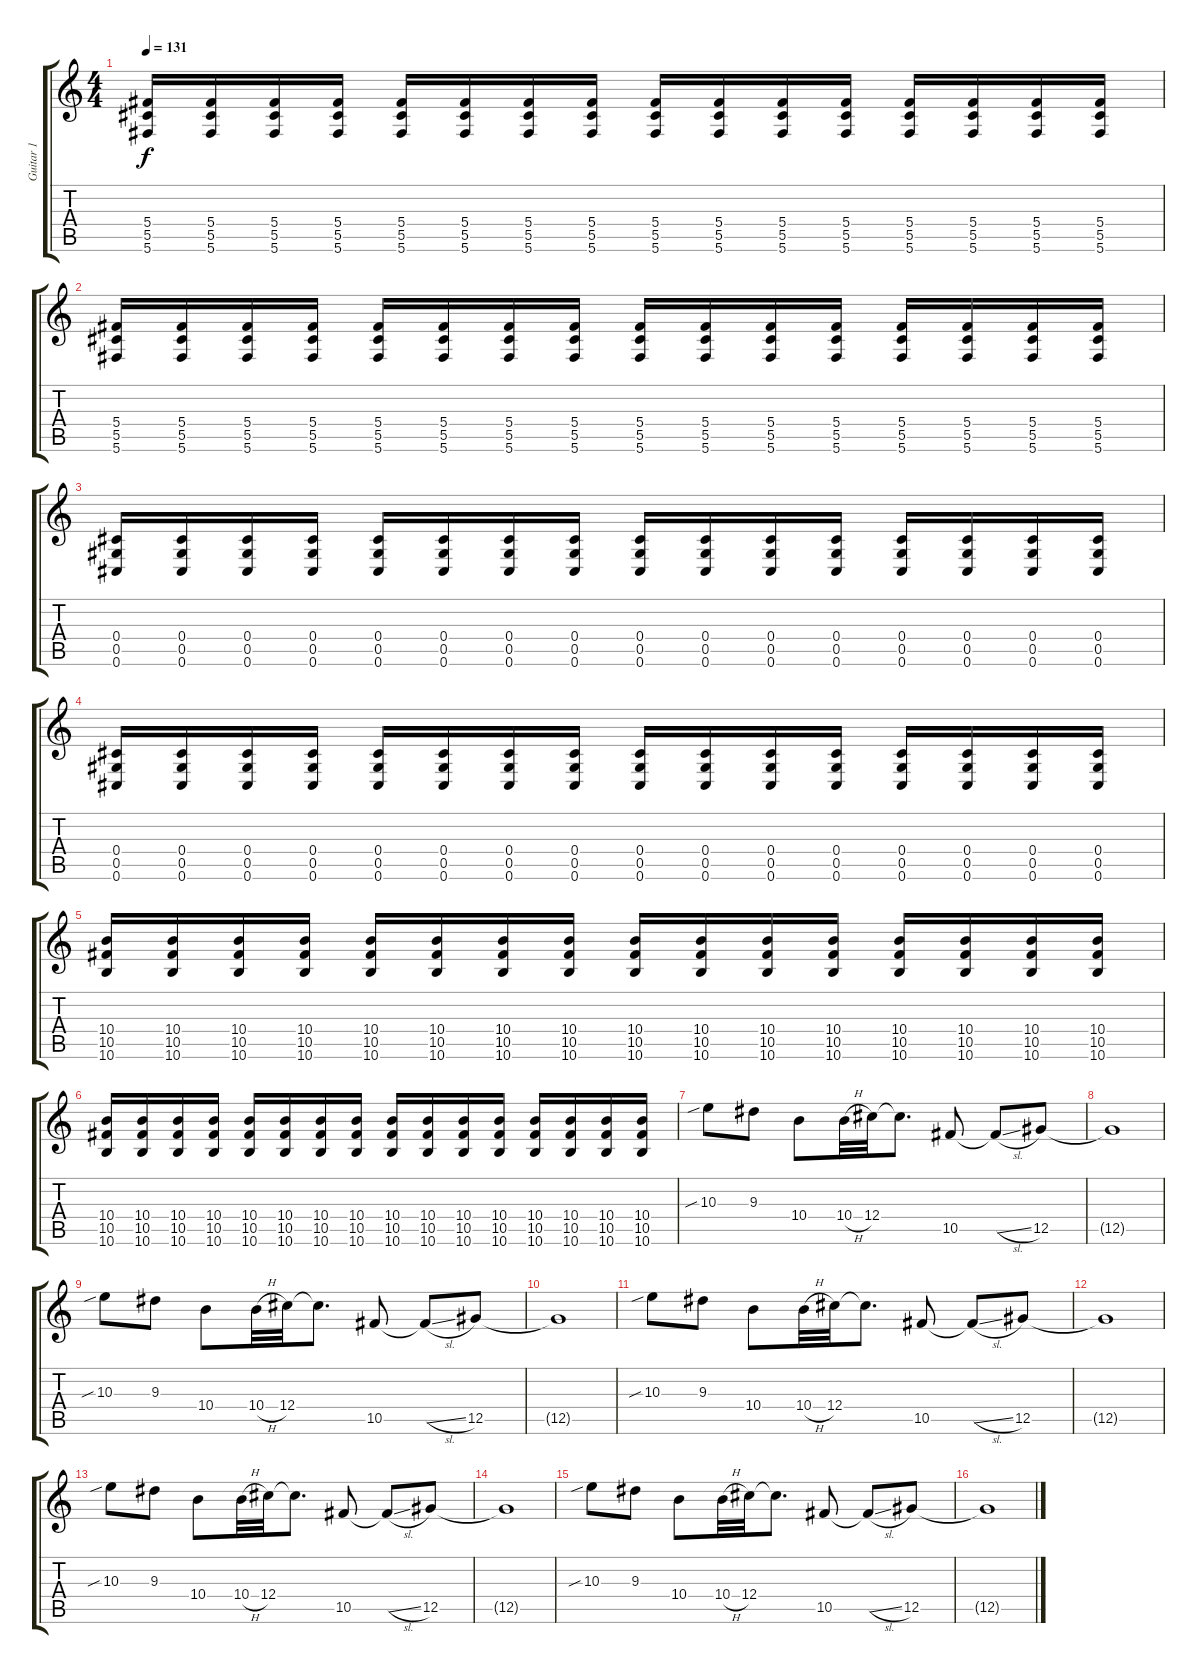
\track ("Guitar 1" "Guitar 1") {instrument distortionguitar}
\staff {score tabs}
\tuning (Eb4 Bb3 Gb3 Db3 Ab2 Db2) {hide}
\ts (4 4)
\tempo 131
\clef g2
\ks c
(5.4 5.5 5.6).16{dy f} (5.4 5.5 5.6).16 (5.4 5.5 5.6).16 (5.4 5.5 5.6).16 (5.4 5.5 5.6).16 (5.4 5.5 5.6).16 (5.4 5.5 5.6).16 (5.4 5.5 5.6).16 (5.4 5.5 5.6).16 (5.4 5.5 5.6).16 (5.4 5.5 5.6).16 (5.4 5.5 5.6).16 (5.4 5.5 5.6).16 (5.4 5.5 5.6).16 (5.4 5.5 5.6).16 (5.4 5.5 5.6).16 |
(5.4 5.5 5.6).16 (5.4 5.5 5.6).16 (5.4 5.5 5.6).16 (5.4 5.5 5.6).16 (5.4 5.5 5.6).16 (5.4 5.5 5.6).16 (5.4 5.5 5.6).16 (5.4 5.5 5.6).16 (5.4 5.5 5.6).16 (5.4 5.5 5.6).16 (5.4 5.5 5.6).16 (5.4 5.5 5.6).16 (5.4 5.5 5.6).16 (5.4 5.5 5.6).16 (5.4 5.5 5.6).16 (5.4 5.5 5.6).16 |
(0.4 0.5 0.6).16 (0.4 0.5 0.6).16 (0.4 0.5 0.6).16 (0.4 0.5 0.6).16 (0.4 0.5 0.6).16 (0.4 0.5 0.6).16 (0.4 0.5 0.6).16 (0.4 0.5 0.6).16 (0.4 0.5 0.6).16 (0.4 0.5 0.6).16 (0.4 0.5 0.6).16 (0.4 0.5 0.6).16 (0.4 0.5 0.6).16 (0.4 0.5 0.6).16 (0.4 0.5 0.6).16 (0.4 0.5 0.6).16 |
(0.4 0.5 0.6).16 (0.4 0.5 0.6).16 (0.4 0.5 0.6).16 (0.4 0.5 0.6).16 (0.4 0.5 0.6).16 (0.4 0.5 0.6).16 (0.4 0.5 0.6).16 (0.4 0.5 0.6).16 (0.4 0.5 0.6).16 (0.4 0.5 0.6).16 (0.4 0.5 0.6).16 (0.4 0.5 0.6).16 (0.4 0.5 0.6).16 (0.4 0.5 0.6).16 (0.4 0.5 0.6).16 (0.4 0.5 0.6).16 |
(10.4 10.5 10.6).16 (10.4 10.5 10.6).16 (10.4 10.5 10.6).16 (10.4 10.5 10.6).16 (10.4 10.5 10.6).16 (10.4 10.5 10.6).16 (10.4 10.5 10.6).16 (10.4 10.5 10.6).16 (10.4 10.5 10.6).16 (10.4 10.5 10.6).16 (10.4 10.5 10.6).16 (10.4 10.5 10.6).16 (10.4 10.5 10.6).16 (10.4 10.5 10.6).16 (10.4 10.5 10.6).16 (10.4 10.5 10.6).16 |
(10.4 10.5 10.6).16 (10.4 10.5 10.6).16 (10.4 10.5 10.6).16 (10.4 10.5 10.6).16 (10.4 10.5 10.6).16 (10.4 10.5 10.6).16 (10.4 10.5 10.6).16 (10.4 10.5 10.6).16 (10.4 10.5 10.6).16 (10.4 10.5 10.6).16 (10.4 10.5 10.6).16 (10.4 10.5 10.6).16 (10.4 10.5 10.6).16 (10.4 10.5 10.6).16 (10.4 10.5 10.6).16 (10.4 10.5 10.6).16 |
10.3{sib}.8{balance 8} 9.3.8 10.4.8 10.4{h}.32 12.4.32 12.4{t}.8{d} 10.5.8 10.5{sl t}.8 12.5.8 |
12.5{t}.1 |
10.3{sib}.8 9.3.8 10.4.8 10.4{h}.32 12.4.32 12.4{t}.8{d} 10.5.8 10.5{sl t}.8 12.5.8 |
12.5{t}.1 |
10.3{sib}.8 9.3.8 10.4.8 10.4{h}.32 12.4.32 12.4{t}.8{d} 10.5.8 10.5{sl t}.8 12.5.8 |
12.5{t}.1 |
10.3{sib}.8 9.3.8 10.4.8 10.4{h}.32 12.4.32 12.4{t}.8{d} 10.5.8 10.5{sl t}.8 12.5.8 |
12.5{t}.1 |
10.3{sib}.8 9.3.8 10.4.8 10.4{h}.32 12.4.32 12.4{t}.8{d} 10.5.8 10.5{sl t}.8 12.5.8 |
12.5{t}.1
